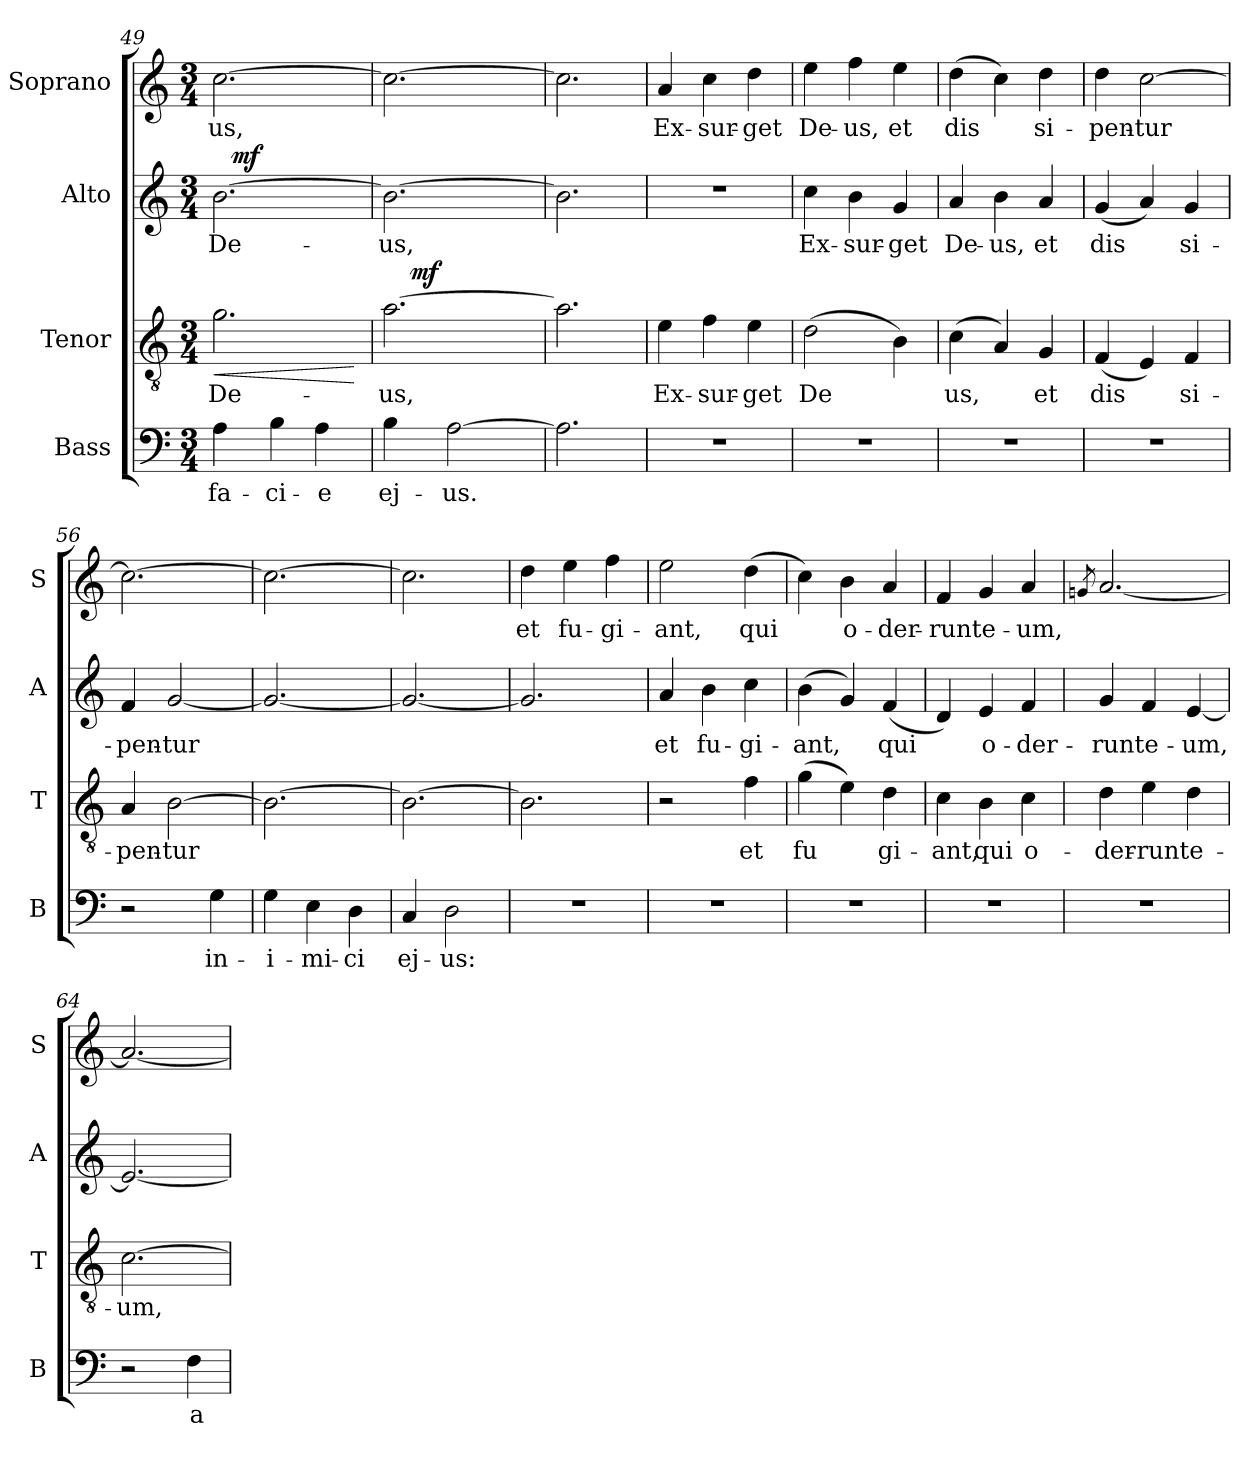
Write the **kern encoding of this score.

**kern	**text	**kern	**text	**dynam	**kern	**text	**dynam	**kern	**text
*part4	*part4	*part3	*part3	*part3	*part2	*part2	*part2	*part1	*part1
*staff4	*staff4	*staff3	*staff3	*staff3	*staff2	*staff2	*staff2	*staff1	*staff1
*I"Bass	*	*I"Tenor	*	*	*I"Alto	*	*	*I"Soprano	*
*I'B	*	*I'T	*	*	*I'A	*	*	*I'S	*
!!LO:PB:g=z
*clefF4	*	*clefGv2	*	*	*clefG2	*	*	*clefG2	*
*k[]	*	*k[]	*	*	*k[]	*	*	*k[]	*
*C:	*	*C:	*	*	*C:	*	*	*C:	*
*M3/4	*	*M3/4	*	*	*M3/4	*	*	*M3/4	*
=49	=49	=49	=49	=49	=49	=49	=49	=49	=49
!	!LO:LY:b	!	!LO:LY:b	!LO:HP:b	!	!LO:LY:b	!	!	!LO:LY:b:cj
*	*	*	*	*	*^	*	*	*	*
4A\	fa-	2.g\	De-	<	[>2.b\	16ryy	De-	.	[>2.cc\	-us,
!	!	!	!	!	!	!	!	!LO:DY:a	!	!
.	.	.	.	.	.	2ryy	.	mf	.	.
!	!LO:LY:b	!	!	!	!	!	!	!	!	!
4B\	-ci-	.	.	.	.	.	.	.	.	.
!	!LO:LY:b	!	!	!	!	!	!	!	!	!
4A\	-e	.	.	.	.	.	.	.	.	.
.	.	.	.	.	.	8.ryy	.	.	.	.
.	.	.	.	[	.	.	.	.	.	.
=50	=50	=50	=50	=50	=50	=50	=50	=50	=50	=50
!	!LO:LY:b	!	!LO:LY:b	!	!	!	!LO:LY:b	!	!	!LO:LY:b:cj
*	*	*^	*	*	*v	*v	*	*	*	*
4B\	ej-	[>2.a\	16ryy	-us,	.	2.b\_>	-us,	.	2.cc\_>	.
.	.	.	64ryy	.	.	.	.	.	.	.
!	!	!	!	!	!LO:DY:a	!	!	!	!	!
.	.	.	2ryy	.	mf	.	.	.	.	.
!	!LO:LY:b	!	!	!	!	!	!	!	!	!
[>2A\	-us.	.	.	.	.	.	.	.	.	.
.	.	.	8ryy	.	.	.	.	.	.	.
.	.	.	32.ryy	.	.	.	.	.	.	.
=51	=51	=51	=51	=51	=51	=51	=51	=51	=51	=51
!	!LO:LY:b	!	!	!LO:LY:b	!	!	!LO:LY:b	!	!	!LO:LY:b:cj
*	*	*v	*v	*	*	*	*	*	*	*
2.A\]	.	2.a\]	.	.	2.b\]	.	.	2.cc\]	.
=52	=52	=52	=52	=52	=52	=52	=52	=52	=52
!	!	!	!LO:LY:b	!	!	!	!	!	!LO:LY:b:cj
2.r	.	4e\	Ex-	.	2.r	.	.	4a/	Ex-
!	!	!	!LO:LY:b	!	!	!	!	!	!LO:LY:b:cj
.	.	4f\	-sur-	.	.	.	.	4cc\	-sur-
!	!	!	!LO:LY:b	!	!	!	!	!	!LO:LY:b:cj
.	.	4e\	-get	.	.	.	.	4dd\	-get
=53	=53	=53	=53	=53	=53	=53	=53	=53	=53
!	!	!	!LO:LY:b	!	!	!LO:LY:b	!	!	!LO:LY:b:cj
2.r	.	(>2d\	De-	.	4cc\	Ex-	.	4ee\	De-
!	!	!	!	!	!	!LO:LY:b	!	!	!LO:LY:b:cj
.	.	.	.	.	4b\	-sur-	.	4ff\	-us,
!	!	!	!LO:LY:b	!	!	!LO:LY:b	!	!	!LO:LY:b:cj
.	.	4B\)	--	.	4g/	-get	.	4ee\	et
=54	=54	=54	=54	=54	=54	=54	=54	=54	=54
!	!	!	!LO:LY:b	!	!	!LO:LY:b	!	!	!LO:LY:b:cj
2.r	.	(>4c\	-us,	.	4a/	De-	.	(>4dd\	dis-
!	!	!	!LO:LY:b	!	!	!LO:LY:b	!	!	!LO:LY:b:cj
.	.	4A/)	.	.	4b\	-us,	.	4cc\)	--
!	!	!	!LO:LY:b	!	!	!LO:LY:b	!	!	!LO:LY:b:cj
.	.	4G/	et	.	4a/	et	.	4dd\	-si-
=55	=55	=55	=55	=55	=55	=55	=55	=55	=55
!	!	!	!LO:LY:b	!	!	!LO:LY:b	!	!	!LO:LY:b:cj
2.r	.	(<4F/	dis-	.	(<4g/	dis-	.	4dd\	-pen-
!	!	!	!LO:LY:b	!	!	!LO:LY:b	!	!	!LO:LY:b:cj
.	.	4E/)	--	.	4a/)	--	.	[<2cc\	-tur
!	!	!	!LO:LY:b	!	!	!LO:LY:b	!	!	!
.	.	4F/	-si-	.	4g/	-si-	.	.	.
!!LO:LB:g=z
=56	=56	=56	=56	=56	=56	=56	=56	=56	=56
!	!	!	!LO:LY:b	!	!	!LO:LY:b	!	!	!LO:LY:b:cj
2r	.	4A/	-pen-	.	4f/	-pen-	.	2.cc\_>	.
!	!	!	!LO:LY:b	!	!	!LO:LY:b	!	!	!
.	.	[>2B\	-tur	.	[<2g/	-tur	.	.	.
!	!LO:LY:b	!	!	!	!	!	!	!	!
4G\	in-	.	.	.	.	.	.	.	.
=57	=57	=57	=57	=57	=57	=57	=57	=57	=57
!	!LO:LY:b	!	!LO:LY:b	!	!	!LO:LY:b	!	!	!LO:LY:b:cj
4G\	-i-	2.B\_>	.	.	2.g/_<	.	.	2.cc\_>	.
!	!LO:LY:b	!	!	!	!	!	!	!	!
4E\	-mi-	.	.	.	.	.	.	.	.
!	!LO:LY:b	!	!	!	!	!	!	!	!
4D\	-ci	.	.	.	.	.	.	.	.
=58	=58	=58	=58	=58	=58	=58	=58	=58	=58
!	!LO:LY:b	!	!LO:LY:b	!	!	!LO:LY:b	!	!	!LO:LY:b:cj
4C/	ej-	2.B\_>	.	.	2.g/_<	.	.	2.cc\]	.
!	!LO:LY:b	!	!	!	!	!	!	!	!
2D\	-us:	.	.	.	.	.	.	.	.
=59	=59	=59	=59	=59	=59	=59	=59	=59	=59
!	!	!	!LO:LY:b	!	!	!LO:LY:b	!	!	!LO:LY:b:cj
2.r	.	2.B\]	.	.	2.g/]	.	.	4dd\	et
!	!	!	!	!	!	!	!	!	!LO:LY:b:cj
.	.	.	.	.	.	.	.	4ee\	fu-
!	!	!	!	!	!	!	!	!	!LO:LY:b:cj
.	.	.	.	.	.	.	.	4ff\	-gi-
=60	=60	=60	=60	=60	=60	=60	=60	=60	=60
!	!	!	!	!	!	!LO:LY:b	!	!	!LO:LY:b:cj
2.r	.	2r	.	.	4a/	et	.	2ee\	-ant,
!	!	!	!	!	!	!LO:LY:b	!	!	!
.	.	.	.	.	4b\	fu-	.	.	.
!	!	!	!LO:LY:b	!	!	!LO:LY:b	!	!	!LO:LY:b:cj
.	.	4f\	et	.	4cc\	-gi-	.	(>4dd\	qui
=61	=61	=61	=61	=61	=61	=61	=61	=61	=61
!	!	!	!LO:LY:b	!	!	!LO:LY:b	!	!	!LO:LY:b:cj
2.r	.	(>4g\	fu-	.	(>4b\	-ant,	.	4cc\)	.
!	!	!	!LO:LY:b	!	!	!LO:LY:b	!	!	!LO:LY:b:cj
.	.	4e\)	--	.	4g/)	.	.	4b\	o-
!	!	!	!LO:LY:b	!	!	!LO:LY:b	!	!	!LO:LY:b:cj
.	.	4d\	-gi-	.	(<4f/	qui	.	4a/	-der-
=62	=62	=62	=62	=62	=62	=62	=62	=62	=62
!	!	!	!LO:LY:b	!	!	!LO:LY:b	!	!	!LO:LY:b:cj
2.r	.	4c\	-ant,	.	4d/)	.	.	4f/	-runt
!	!	!	!LO:LY:b	!	!	!LO:LY:b	!	!	!LO:LY:b:cj
.	.	4B\	qui	.	4e/	o-	.	4g/	e-
!	!	!	!LO:LY:b	!	!	!LO:LY:b	!	!	!LO:LY:b:cj
.	.	4c\	o-	.	4f/	-der-	.	4a/	-um,
!!LO:PB:g=z
=63	=63	=63	=63	=63	=63	=63	=63	=63	=63
.	.	.	.	.	.	.	.	8qgn/	.
!	!	!	!LO:LY:b	!	!	!LO:LY:b	!	!	!LO:LY:b:cj
2.r	.	4d\	-der-	.	4g/	-runt	.	[<2.a/	.
!	!	!	!LO:LY:b	!	!	!LO:LY:b	!	!	!
.	.	4e\	-runt	.	4f/	e-	.	.	.
!	!	!	!LO:LY:b	!	!	!LO:LY:b	!	!	!
.	.	4d\	e-	.	[<4e/	-um,	.	.	.
=64	=64	=64	=64	=64	=64	=64	=64	=64	=64
!	!	!	!LO:LY:b	!	!	!LO:LY:b	!	!	!LO:LY:b:cj
2r	.	[>2.c\	-um,	.	2.e/_<	.	.	2.a/_<	.
!	!LO:LY:b	!	!	!	!	!	!	!	!
4F\	a	.	.	.	.	.	.	.	.
=	=	=	=	=	=	=	=	=	=
*-	*-	*-	*-	*-	*-	*-	*-	*-	*-
